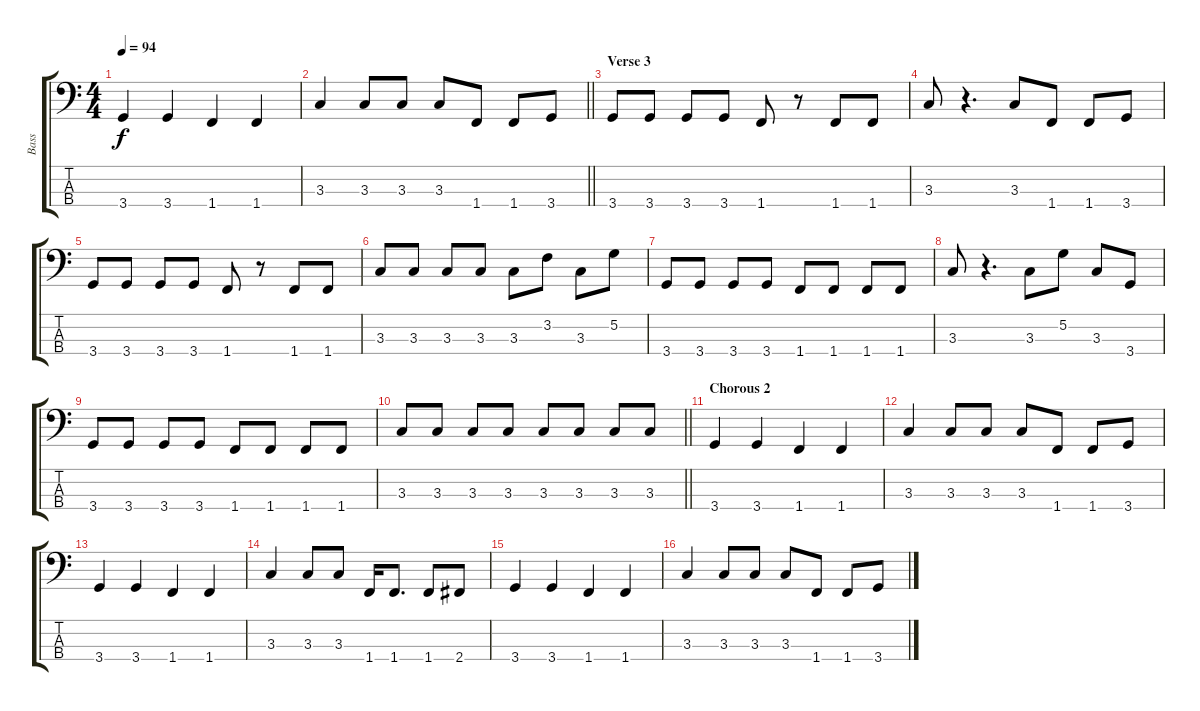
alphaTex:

\track ("Bass" "Bass") {instrument electricbassfinger}
\staff {score tabs}
\tuning (G2 D2 A1 E1) {hide}
\ts (4 4)
\tempo 94
\clef f4
\ks c
3.4.4{dy f} 3.4.4 1.4.4 1.4.4 |
\barLineRight lightlight
3.3.4 3.3.8 3.3.8 3.3.8 1.4.8 1.4.8 3.4.8 |
\section ("" "Verse 3")
3.4.8 3.4.8 3.4.8 3.4.8 1.4.8 r.8 1.4.8 1.4.8 |
3.3.8 r.4{d} 3.3.8 1.4.8 1.4.8 3.4.8 |
3.4.8 3.4.8 3.4.8 3.4.8 1.4.8 r.8 1.4.8 1.4.8 |
3.3.8 3.3.8 3.3.8 3.3.8 3.3.8 3.2.8 3.3.8 5.2.8 |
3.4.8 3.4.8 3.4.8 3.4.8 1.4.8 1.4.8 1.4.8 1.4.8 |
3.3.8 r.4{d} 3.3.8 5.2.8 3.3.8 3.4.8 |
3.4.8 3.4.8 3.4.8 3.4.8 1.4.8 1.4.8 1.4.8 1.4.8 |
\barLineRight lightlight
3.3.8 3.3.8 3.3.8 3.3.8 3.3.8 3.3.8 3.3.8 3.3.8 |
\section ("" "Chorous 2")
3.4.4 3.4.4 1.4.4 1.4.4 |
3.3.4 3.3.8 3.3.8 3.3.8 1.4.8 1.4.8 3.4.8 |
3.4.4 3.4.4 1.4.4 1.4.4 |
3.3.4 3.3.8 3.3.8 1.4.16 1.4.8{d} 1.4.8 2.4.8 |
3.4.4 3.4.4 1.4.4 1.4.4 |
3.3.4 3.3.8 3.3.8 3.3.8 1.4.8 1.4.8 3.4.8
